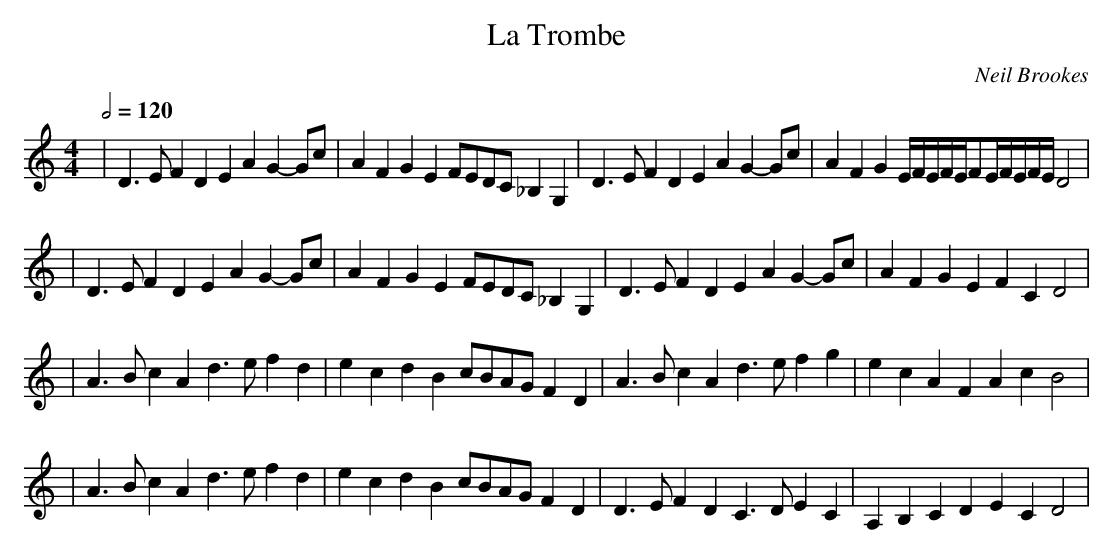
X:1
T:La Trombe
C:Neil Brookes
M:4/4
L:1/4
Q:2/4=120
K:Ddor
| D>EFDEAG-G/2c/2 | AFGEF/2E/2D/2C/2_B,G, | D>EFDEAG- G/2c/2 | AFGE/4F/4E/4F/4E/4F/E/4F/4E/4F/4E/4D2 |
| D>EFDEAG-G/2c/2 | AFGEF/2E/2D/2C/2_B,G, | D>EFDEAG-G/2c/2 | AFGEFCD2 |
| A>BcAd>efd | ecdBc/2B/2A/2G/2FD | A>BcAd>efg | ecAFAcB2 |
| A>BcAd>efd | ecdBc/2B/2A/2G/2FD | D>EFDC>DEC | A,B,CDECD2 |
